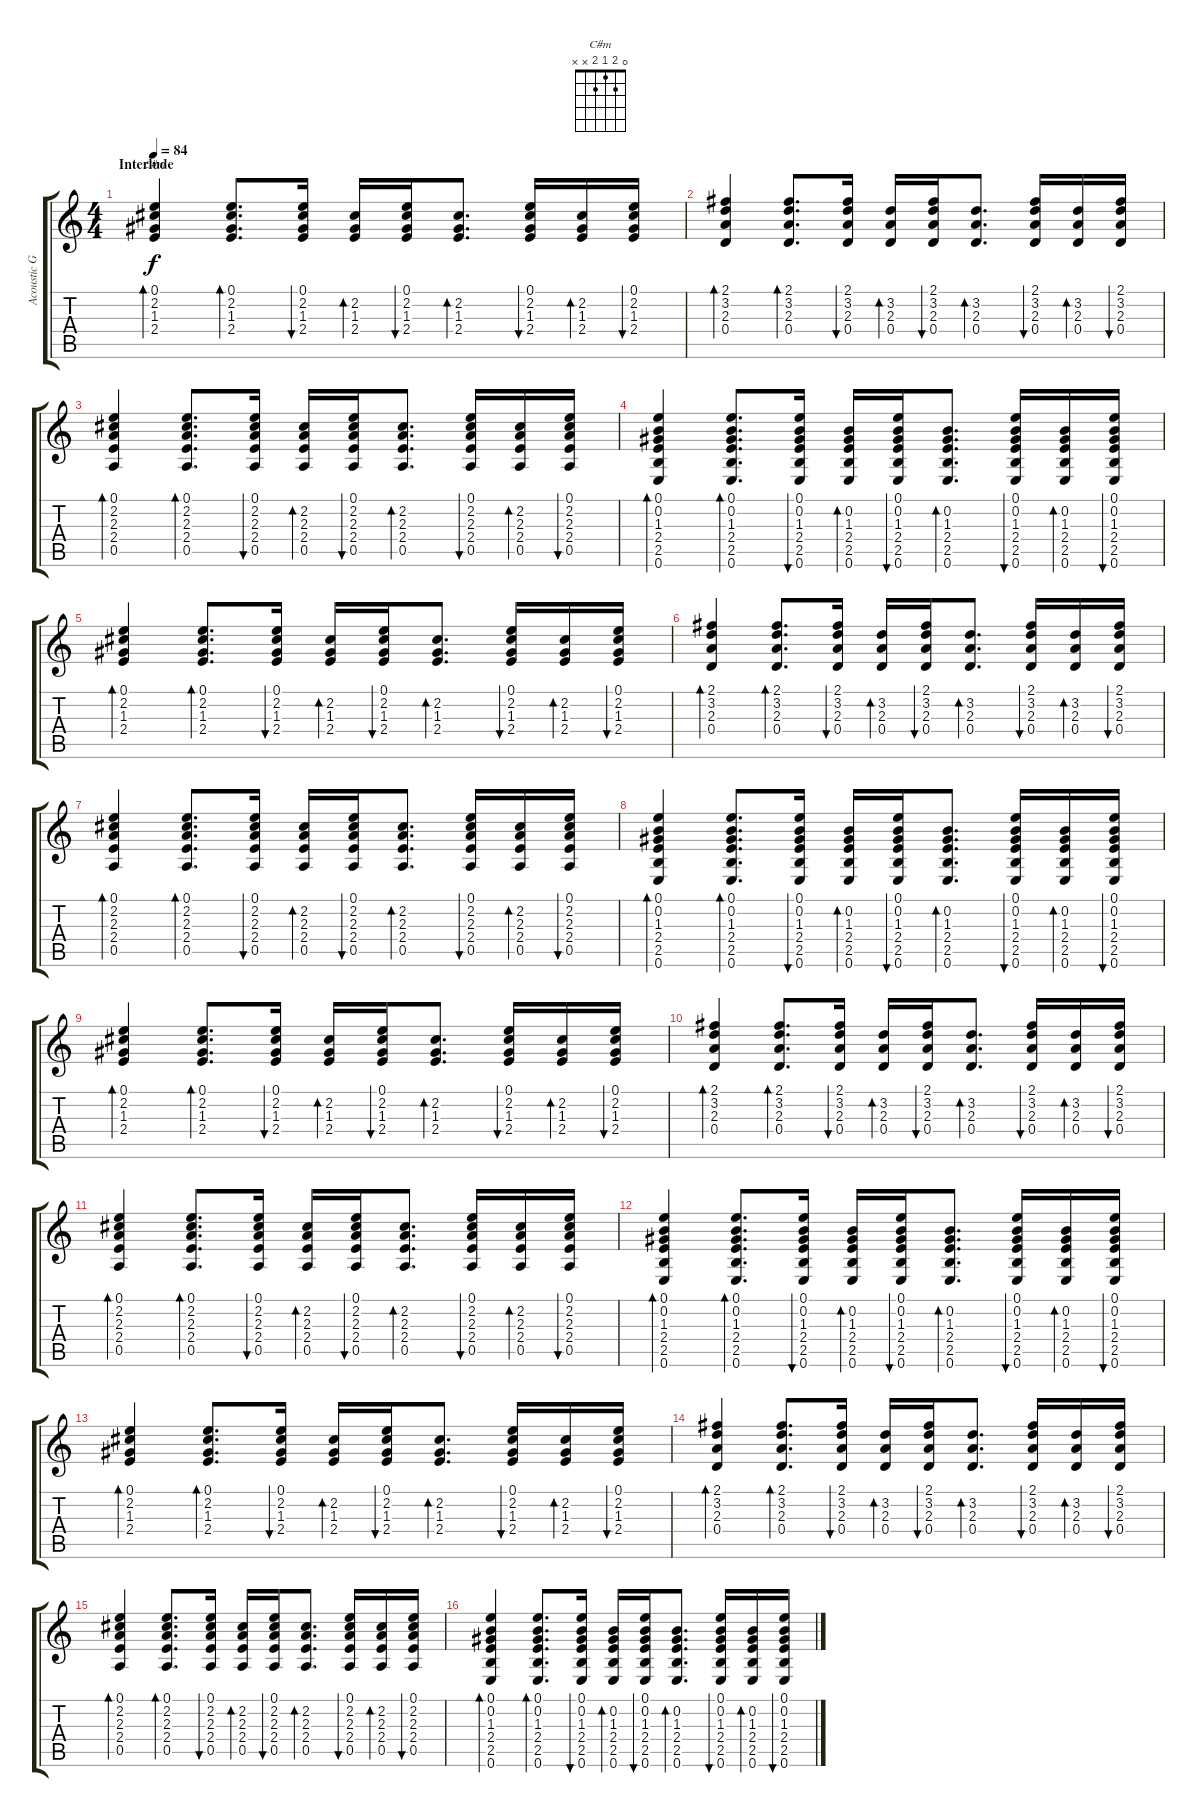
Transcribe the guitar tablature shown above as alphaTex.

\track ("Acoustic Guitar 1" "Acoustic G") {instrument acousticguitarsteel}
\staff {score tabs}
\tuning (E4 B3 G3 D3 A2 E2) {hide}
\chord ("C#m" 0 2 1 2 x x)
\ts (4 4)
\section ("" "Interlude")
\tempo 84
\clef g2
\ks c
(0.1 2.2 1.3 2.4).4{bd 120 ch "C#m" dy f} (0.1 2.2 1.3 2.4).8{d bd 120} (0.1 2.2 1.3 2.4).16{bu 120} (2.2 1.3 2.4).16{bd 120} (0.1 2.2 1.3 2.4).16{bu 120} (2.2 1.3 2.4).8{d bd 120} (0.1 2.2 1.3 2.4).16{bu 120} (2.2 1.3 2.4).16{bd 120} (0.1 2.2 1.3 2.4).16{bu 120} |
(2.1 3.2 2.3 0.4).4{bd 120} (2.1 3.2 2.3 0.4).8{d bd 120} (2.1 3.2 2.3 0.4).16{bu 120} (3.2 2.3 0.4).16{bd 120} (2.1 3.2 2.3 0.4).16{bu 120} (3.2 2.3 0.4).8{d bd 120} (2.1 3.2 2.3 0.4).16{bu 120} (3.2 2.3 0.4).16{bd 120} (2.1 3.2 2.3 0.4).16{bu 120} |
(0.1 2.2 2.3 2.4 0.5).4{bd 120} (0.1 2.2 2.3 2.4 0.5).8{d bd 120} (0.1 2.2 2.3 2.4 0.5).16{bu 120} (2.2 2.3 2.4 0.5).16{bd 120} (0.1 2.2 2.3 2.4 0.5).16{bu 120} (2.2 2.3 2.4 0.5).8{d bd 120} (0.1 2.2 2.3 2.4 0.5).16{bu 120} (2.2 2.3 2.4 0.5).16{bd 120} (0.1 2.2 2.3 2.4 0.5).16{bu 120} |
(0.1 0.2 1.3 2.4 2.5 0.6).4{bd 120} (0.1 0.2 1.3 2.4 2.5 0.6).8{d bd 120} (0.1 0.2 1.3 2.4 2.5 0.6).16{bu 120} (0.2 1.3 2.4 2.5 0.6).16{bd 120} (0.1 0.2 1.3 2.4 2.5 0.6).16{bu 120} (0.2 1.3 2.4 2.5 0.6).8{d bd 120} (0.1 0.2 1.3 2.4 2.5 0.6).16{bu 120} (0.2 1.3 2.4 2.5 0.6).16{bd 120} (0.1 0.2 1.3 2.4 2.5 0.6).16{bu 120} |
(0.1 2.2 1.3 2.4).4{bd 120} (0.1 2.2 1.3 2.4).8{d bd 120} (0.1 2.2 1.3 2.4).16{bu 120} (2.2 1.3 2.4).16{bd 120} (0.1 2.2 1.3 2.4).16{bu 120} (2.2 1.3 2.4).8{d bd 120} (0.1 2.2 1.3 2.4).16{bu 120} (2.2 1.3 2.4).16{bd 120} (0.1 2.2 1.3 2.4).16{bu 120} |
(2.1 3.2 2.3 0.4).4{bd 120} (2.1 3.2 2.3 0.4).8{d bd 120} (2.1 3.2 2.3 0.4).16{bu 120} (3.2 2.3 0.4).16{bd 120} (2.1 3.2 2.3 0.4).16{bu 120} (3.2 2.3 0.4).8{d bd 120} (2.1 3.2 2.3 0.4).16{bu 120} (3.2 2.3 0.4).16{bd 120} (2.1 3.2 2.3 0.4).16{bu 120} |
(0.1 2.2 2.3 2.4 0.5).4{bd 120} (0.1 2.2 2.3 2.4 0.5).8{d bd 120} (0.1 2.2 2.3 2.4 0.5).16{bu 120} (2.2 2.3 2.4 0.5).16{bd 120} (0.1 2.2 2.3 2.4 0.5).16{bu 120} (2.2 2.3 2.4 0.5).8{d bd 120} (0.1 2.2 2.3 2.4 0.5).16{bu 120} (2.2 2.3 2.4 0.5).16{bd 120} (0.1 2.2 2.3 2.4 0.5).16{bu 120} |
(0.1 0.2 1.3 2.4 2.5 0.6).4{bd 120} (0.1 0.2 1.3 2.4 2.5 0.6).8{d bd 120} (0.1 0.2 1.3 2.4 2.5 0.6).16{bu 120} (0.2 1.3 2.4 2.5 0.6).16{bd 120} (0.1 0.2 1.3 2.4 2.5 0.6).16{bu 120} (0.2 1.3 2.4 2.5 0.6).8{d bd 120} (0.1 0.2 1.3 2.4 2.5 0.6).16{bu 120} (0.2 1.3 2.4 2.5 0.6).16{bd 120} (0.1 0.2 1.3 2.4 2.5 0.6).16{bu 120} |
(0.1 2.2 1.3 2.4).4{bd 120} (0.1 2.2 1.3 2.4).8{d bd 120} (0.1 2.2 1.3 2.4).16{bu 120} (2.2 1.3 2.4).16{bd 120} (0.1 2.2 1.3 2.4).16{bu 120} (2.2 1.3 2.4).8{d bd 120} (0.1 2.2 1.3 2.4).16{bu 120} (2.2 1.3 2.4).16{bd 120} (0.1 2.2 1.3 2.4).16{bu 120} |
(2.1 3.2 2.3 0.4).4{bd 120} (2.1 3.2 2.3 0.4).8{d bd 120} (2.1 3.2 2.3 0.4).16{bu 120} (3.2 2.3 0.4).16{bd 120} (2.1 3.2 2.3 0.4).16{bu 120} (3.2 2.3 0.4).8{d bd 120} (2.1 3.2 2.3 0.4).16{bu 120} (3.2 2.3 0.4).16{bd 120} (2.1 3.2 2.3 0.4).16{bu 120} |
(0.1 2.2 2.3 2.4 0.5).4{bd 120} (0.1 2.2 2.3 2.4 0.5).8{d bd 120} (0.1 2.2 2.3 2.4 0.5).16{bu 120} (2.2 2.3 2.4 0.5).16{bd 120} (0.1 2.2 2.3 2.4 0.5).16{bu 120} (2.2 2.3 2.4 0.5).8{d bd 120} (0.1 2.2 2.3 2.4 0.5).16{bu 120} (2.2 2.3 2.4 0.5).16{bd 120} (0.1 2.2 2.3 2.4 0.5).16{bu 120} |
(0.1 0.2 1.3 2.4 2.5 0.6).4{bd 120} (0.1 0.2 1.3 2.4 2.5 0.6).8{d bd 120} (0.1 0.2 1.3 2.4 2.5 0.6).16{bu 120} (0.2 1.3 2.4 2.5 0.6).16{bd 120} (0.1 0.2 1.3 2.4 2.5 0.6).16{bu 120} (0.2 1.3 2.4 2.5 0.6).8{d bd 120} (0.1 0.2 1.3 2.4 2.5 0.6).16{bu 120} (0.2 1.3 2.4 2.5 0.6).16{bd 120} (0.1 0.2 1.3 2.4 2.5 0.6).16{bu 120} |
(0.1 2.2 1.3 2.4).4{bd 120} (0.1 2.2 1.3 2.4).8{d bd 120} (0.1 2.2 1.3 2.4).16{bu 120} (2.2 1.3 2.4).16{bd 120} (0.1 2.2 1.3 2.4).16{bu 120} (2.2 1.3 2.4).8{d bd 120} (0.1 2.2 1.3 2.4).16{bu 120} (2.2 1.3 2.4).16{bd 120} (0.1 2.2 1.3 2.4).16{bu 120} |
(2.1 3.2 2.3 0.4).4{bd 120} (2.1 3.2 2.3 0.4).8{d bd 120} (2.1 3.2 2.3 0.4).16{bu 120} (3.2 2.3 0.4).16{bd 120} (2.1 3.2 2.3 0.4).16{bu 120} (3.2 2.3 0.4).8{d bd 120} (2.1 3.2 2.3 0.4).16{bu 120} (3.2 2.3 0.4).16{bd 120} (2.1 3.2 2.3 0.4).16{bu 120} |
(0.1 2.2 2.3 2.4 0.5).4{bd 120} (0.1 2.2 2.3 2.4 0.5).8{d bd 120} (0.1 2.2 2.3 2.4 0.5).16{bu 120} (2.2 2.3 2.4 0.5).16{bd 120} (0.1 2.2 2.3 2.4 0.5).16{bu 120} (2.2 2.3 2.4 0.5).8{d bd 120} (0.1 2.2 2.3 2.4 0.5).16{bu 120} (2.2 2.3 2.4 0.5).16{bd 120} (0.1 2.2 2.3 2.4 0.5).16{bu 120} |
(0.1 0.2 1.3 2.4 2.5 0.6).4{bd 120} (0.1 0.2 1.3 2.4 2.5 0.6).8{d bd 120} (0.1 0.2 1.3 2.4 2.5 0.6).16{bu 120} (0.2 1.3 2.4 2.5 0.6).16{bd 120} (0.1 0.2 1.3 2.4 2.5 0.6).16{bu 120} (0.2 1.3 2.4 2.5 0.6).8{d bd 120} (0.1 0.2 1.3 2.4 2.5 0.6).16{bu 120} (0.2 1.3 2.4 2.5 0.6).16{bd 120} (0.1 0.2 1.3 2.4 2.5 0.6).16{bu 120}
